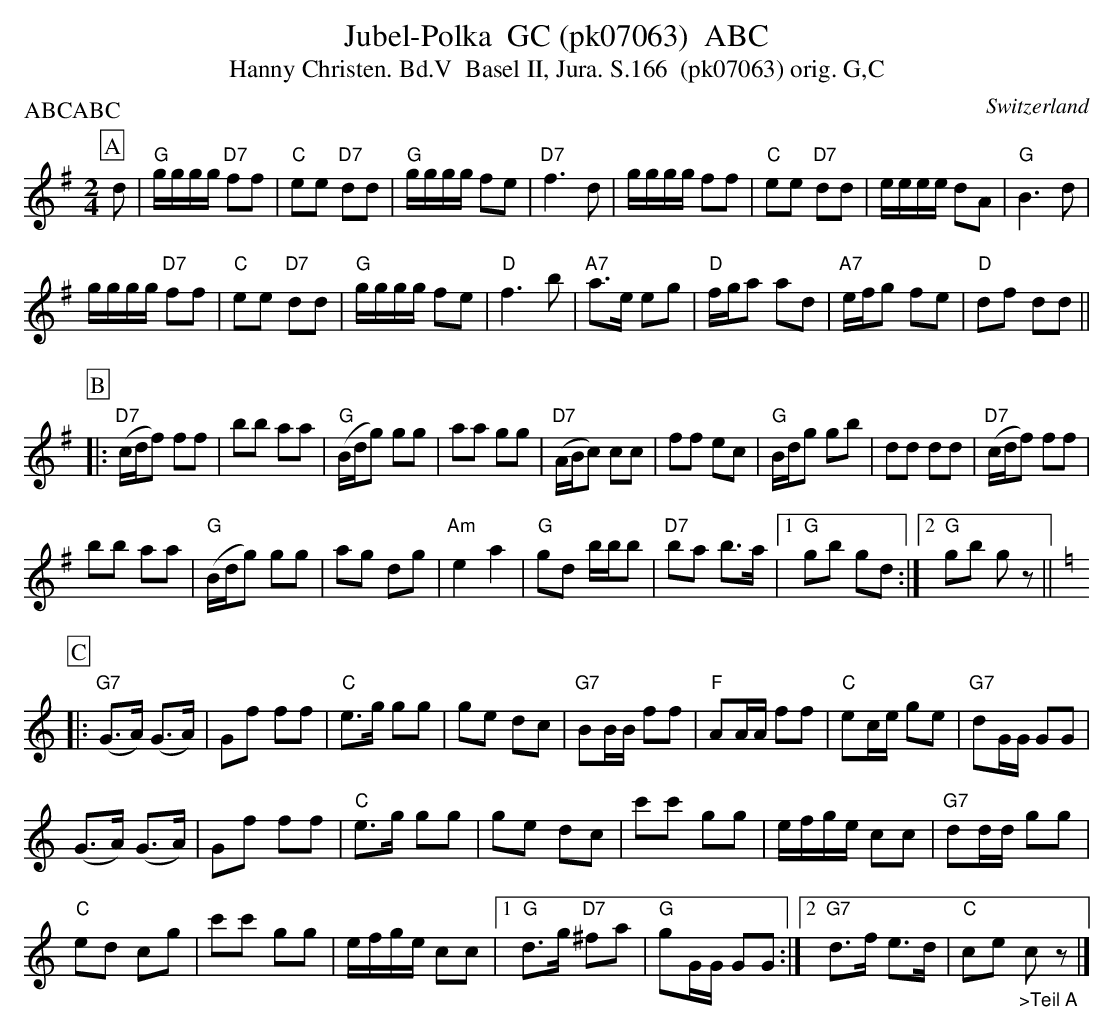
X:1
T:Jubel-Polka  GC (pk07063)  ABC
T:Hanny Christen. Bd.V  Basel II, Jura. S.166  (pk07063) orig. G,C
P:ABCABC
M:2/4
L:1/8
O:Switzerland
K:G major
[P:A]  d| "G"g/g/g/g/ "D7"ff | "C"ee "D7"dd | "G"g/g/g/g/ fe | "D7"f3d | g/g/g/g/ ff | "C"ee "D7"dd | e/e/e/e/  dA | "G"B3d |
g/g/g/g/ "D7"ff | "C"ee "D7"dd | "G"g/g/g/g/ fe | "D"f3b | "A7"a>e eg | "D"f/g/a ad | "A7"e/f/g fe | "D"df dd ||
[P:B] |:  ("D7"c/d/f) ff | bb aa | ("G"B/d/g) gg | aa gg | ("D7"A/B/c) cc | ff ec | "G"B/d/g gb | dd dd  | ("D7"c/d/f) ff |
bb aa | ("G"B/d/g) gg | ag dg | "Am"e2a2 | "G"gd b/b/b | "D7"ba b>a |1 "G"gb gd :|2 "G"gb gz ||  [K:C]
[P:C] |: ("G7"G>A) (G>A) | Gf ff | "C"e>g gg | ge dc | "G7"BB/B/  ff | "F"AA/A/ ff | "C"ec/e/ ge | "G7"dG/G/ GG |
(G>A) (G>A) | Gf ff | "C"e>g gg | ge dc | c'c' gg | e/f/g/e/ cc | "G7"dd/d/ gg |
"C"ed cg | c'c' gg | e/f/g/e/ cc |1 "G"d>g "D7"^fa | "G"gG/G/ GG :|2 "G7"d>f e>d | "C"ce "_>Teil A"cz |]
W:
